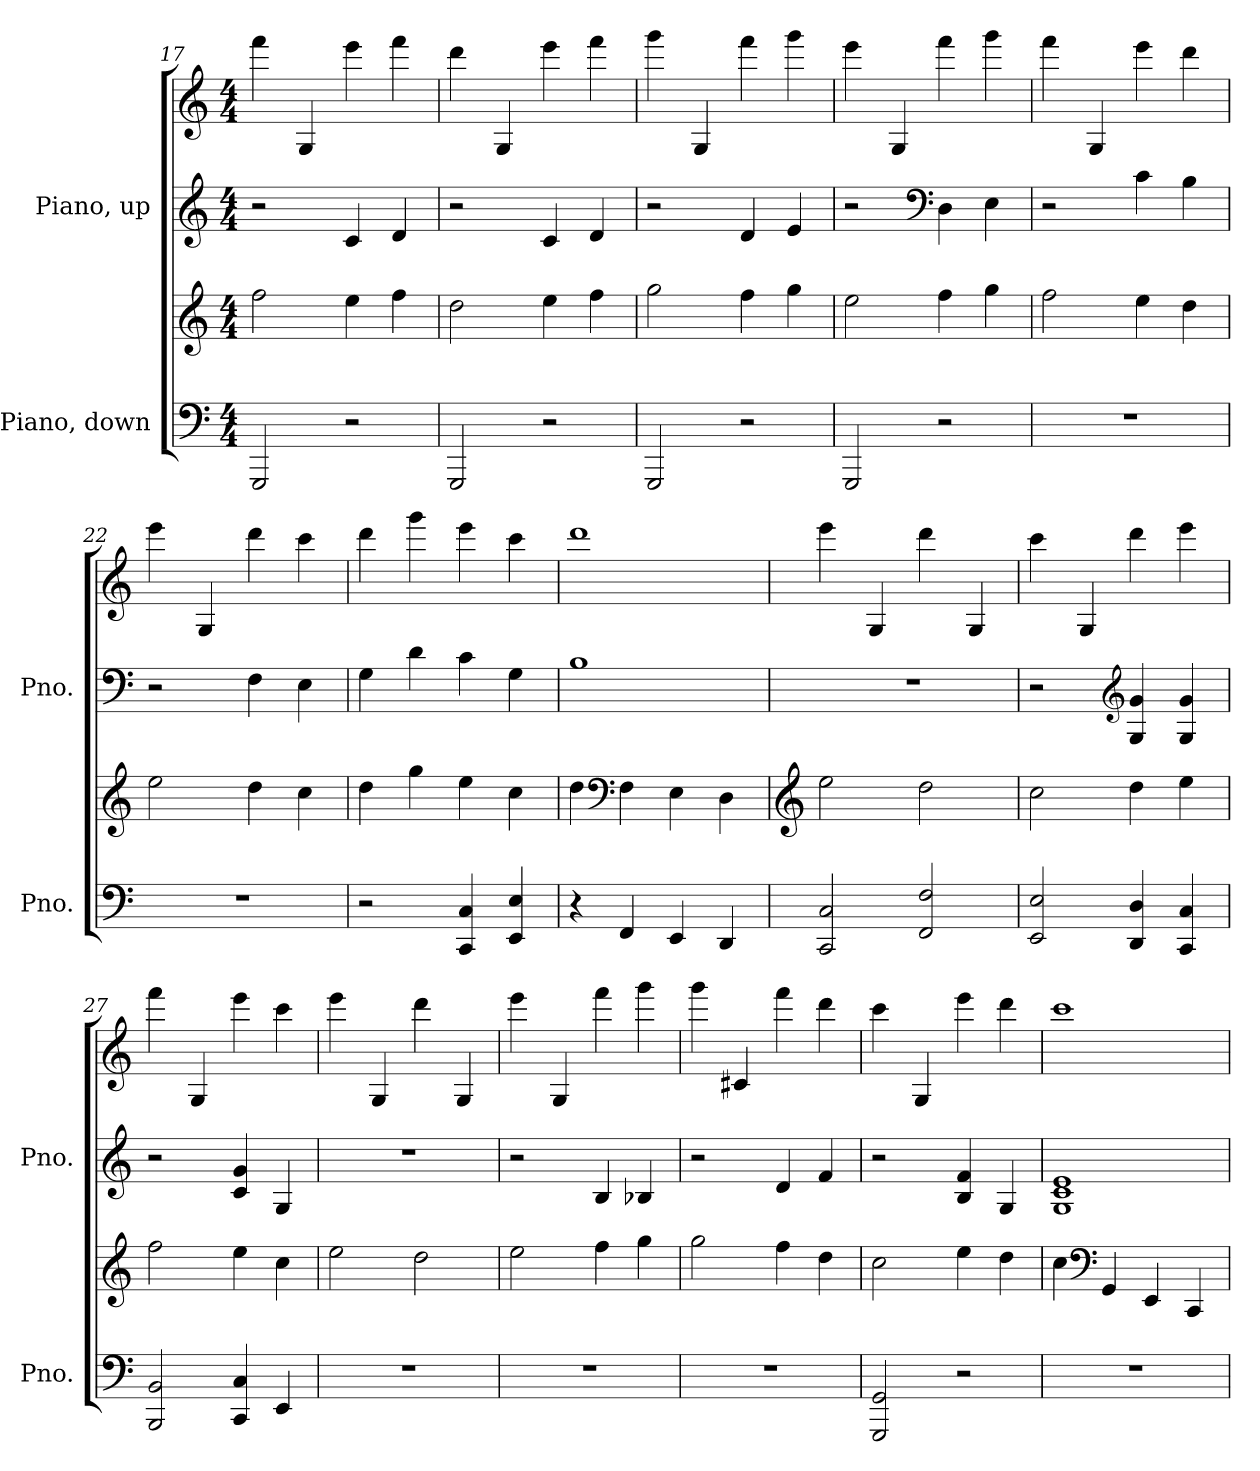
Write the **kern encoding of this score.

**kern	**kern	**kern	**kern
*part2	*part2	*part1	*part1
*staff4	*staff3	*staff2	*staff1
*I"Piano, down	*	*I"Piano, up	*
*I'Pno.	*	*I'Pno.	*
*clefF4	*clefG2	*clefG2	*clefG2
*k[]	*k[]	*k[]	*k[]
*M4/4	*M4/4	*M4/4	*M4/4
=17	=17	=17	=17
2GGG/	2ff\	2r	4fff\
.	.	.	4G/
2r	4ee\	4c/	4eee\
.	4ff\	4d/	4fff\
=18	=18	=18	=18
2GGG/	2dd\	2r	4ddd\
.	.	.	4G/
2r	4ee\	4c/	4eee\
.	4ff\	4d/	4fff\
!!LO:PB:g=z
=19	=19	=19	=19
2GGG/	2gg\	2r	4ggg\
.	.	.	4G/
2r	4ff\	4d/	4fff\
.	4gg\	4e/	4ggg\
=20	=20	=20	=20
2GGG/	2ee\	2r	4eee\
.	.	.	4G/
*	*	*clefF4	*
2r	4ff\	4D\	4fff\
.	4gg\	4E\	4ggg\
=21	=21	=21	=21
1r	2ff\	2r	4fff\
.	.	.	4G/
.	4ee\	4c\	4eee\
.	4dd\	4B\	4ddd\
=22	=22	=22	=22
1r	2ee\	2r	4eee\
.	.	.	4G/
.	4dd\	4F\	4ddd\
.	4cc\	4E\	4ccc\
=23	=23	=23	=23
2r	4dd\	4G\	4ddd\
.	4gg\	4d\	4ggg\
4CC/ 4C/	4ee\	4c\	4eee\
4EE/ 4E/	4cc\	4G\	4ccc\
=24	=24	=24	=24
4r	4dd\	1B	1ddd
*	*clefF4	*	*
4FF/	4F\	.	.
4EE/	4E\	.	.
4DD/	4D\	.	.
=25	=25	=25	=25
*	*clefG2	*	*
2CC/ 2C/	2ee\	1r	4eee\
.	.	.	4G/
2FF/ 2F/	2dd\	.	4ddd\
.	.	.	4G/
!!LO:LB:g=z
=26	=26	=26	=26
2EE/ 2E/	2cc\	2r	4ccc\
.	.	.	4G/
*	*	*clefG2	*
4DD/ 4D/	4dd\	4G/ 4g/	4ddd\
4CC/ 4C/	4ee\	4G/ 4g/	4eee\
=27	=27	=27	=27
2BBB/ 2BB/	2ff\	2r	4fff\
.	.	.	4G/
4CC/ 4C/	4ee\	4c/ 4g/	4eee\
4EE/	4cc\	4G/	4ccc\
=28	=28	=28	=28
1r	2ee\	1r	4eee\
.	.	.	4G/
.	2dd\	.	4ddd\
.	.	.	4G/
=29	=29	=29	=29
1r	2ee\	2r	4eee\
.	.	.	4G/
.	4ff\	4B/	4fff\
.	4gg\	4B-X/	4ggg\
=30	=30	=30	=30
1r	2gg\	2r	4ggg\
.	.	.	4c#X/
.	4ff\	4d/	4fff\
.	4dd\	4f/	4ddd\
=31	=31	=31	=31
2GGG/ 2GG/	2cc\	2r	4ccc\
.	.	.	4G/
2r	4ee\	4B/ 4f/	4eee\
.	4dd\	4G/	4ddd\
=32	=32	=32	=32
1r	4cc\	1G 1c 1e	1ccc
*	*clefF4	*	*
.	4GG/	.	.
.	4EE/	.	.
.	4CC/	.	.
=	=	=	=
*-	*-	*-	*-
